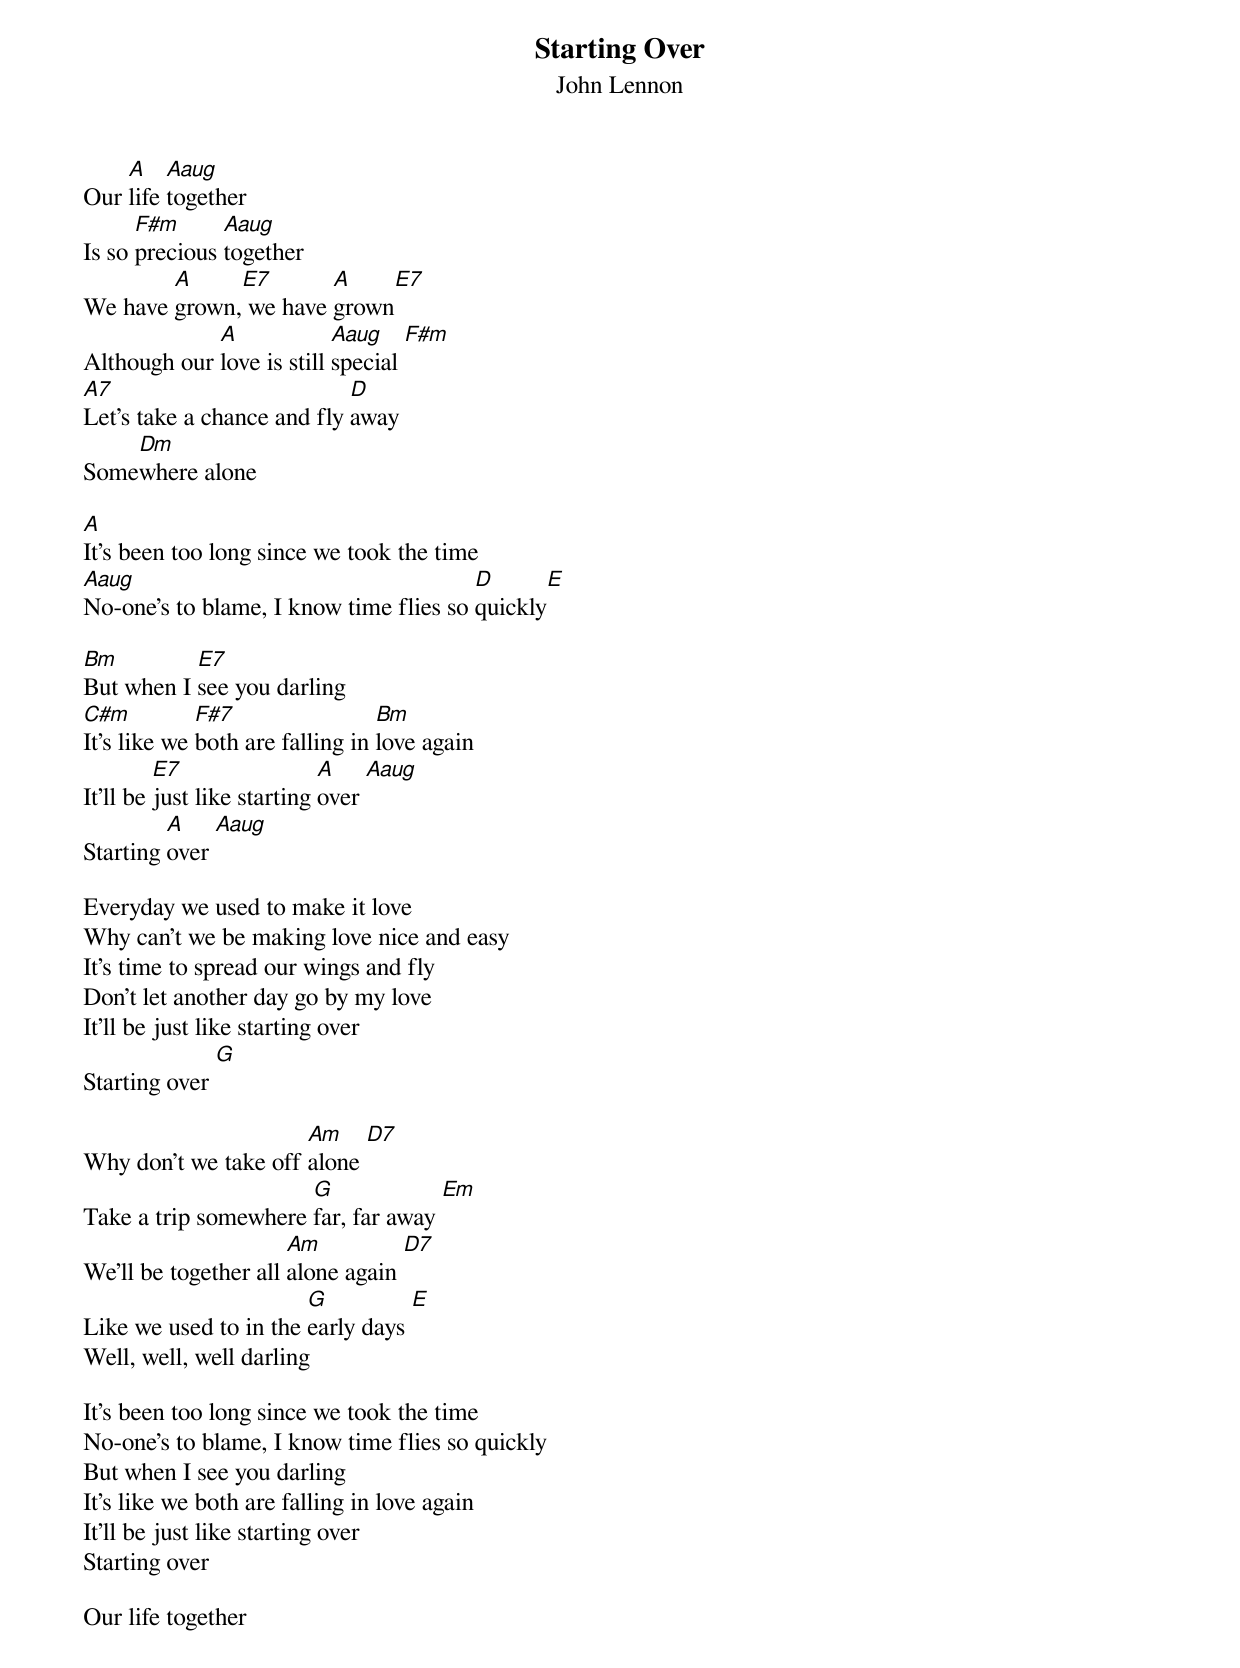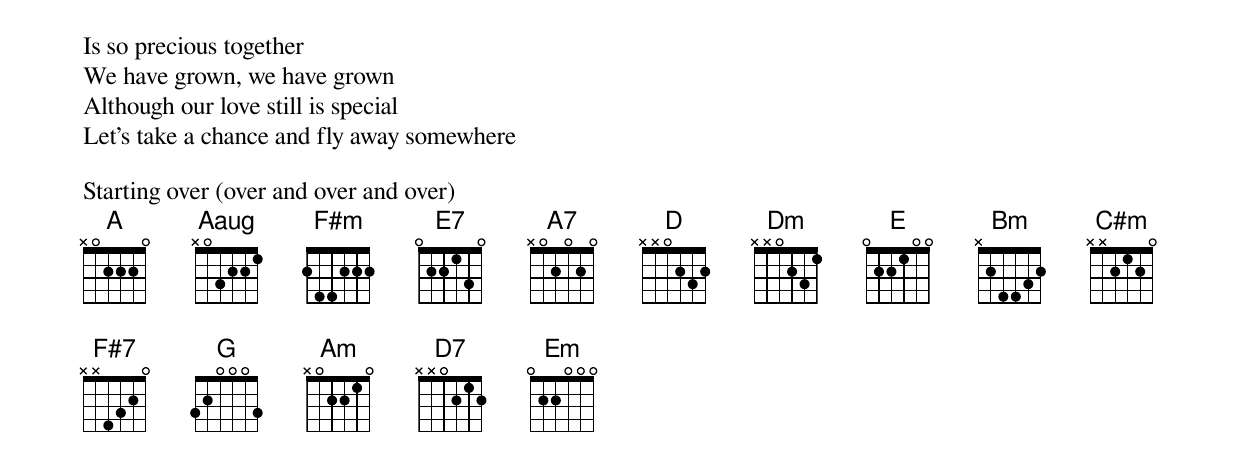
{title:Starting Over}
{subtitle:John Lennon}
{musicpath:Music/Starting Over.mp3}
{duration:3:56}
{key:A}

Our [A]life [Aaug]together
Is so [F#m]precious [Aaug]together
We have [A]grown,[E7] we have [A]grown[E7]
Although our [A]love is still [Aaug]special [F#m]
[A7]Let's take a chance and fly [D]away
Some[Dm]where alone

[A]It's been too long since we took the time
[Aaug]No-one's to blame, I know time flies so [D]quickly[E]

[Bm]But when I [E7]see you darling
[C#m]It's like we [F#7]both are falling in [Bm]love again
It'll be [E7]just like starting [A]over [Aaug]
Starting [A]over [Aaug]

Everyday we used to make it love
Why can't we be making love nice and easy
It's time to spread our wings and fly
Don't let another day go by my love
It'll be just like starting over
Starting over [G]

Why don't we take off [Am]alone [D7]
Take a trip somewhere [G]far, far away [Em]
We'll be together all [Am]alone again [D7]
Like we used to in the [G]early days [E]
Well, well, well darling

It's been too long since we took the time
No-one's to blame, I know time flies so quickly
But when I see you darling
It's like we both are falling in love again
It'll be just like starting over
Starting over

Our life together
Is so precious together
We have grown, we have grown
Although our love still is special
Let's take a chance and fly away somewhere

Starting over (over and over and over)
